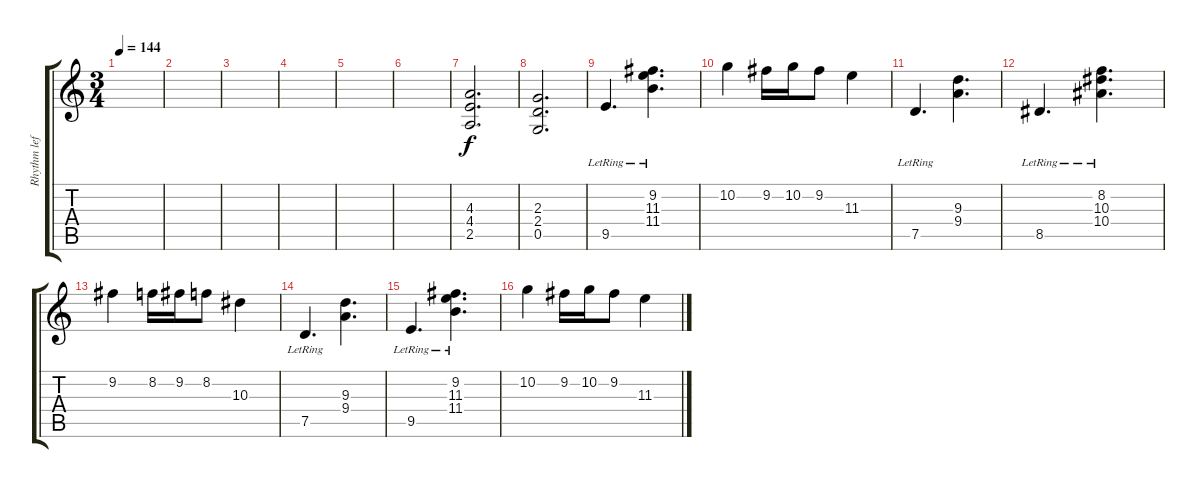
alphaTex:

\track ("Rhythm left" "Rhythm lef") {instrument distortionguitar}
\staff {score tabs}
\tuning (D4 A3 F3 C3 G2 C2) {hide}
\ts (3 4)
\tempo 144
\clef g2
\ks c
|
|
|
|
|
|
(4.3 4.4 2.5).2{d volume 7} |
(2.3 2.4 0.5).2{d} |
9.5{lr}.4{d} (9.2 11.3{lr} 11.4{lr}).4{d} |
10.2.4 9.2.16 10.2.16 9.2.8 11.3.4 |
7.5{lr}.4{d} (9.3 9.4).4{d} |
8.5{lr}.4{d} (8.2 10.3{lr} 10.4{lr}).4{d} |
9.2.4 8.2.16 9.2.16 8.2.8 10.3.4 |
7.5{lr}.4{d} (9.3 9.4).4{d} |
9.5{lr}.4{d} (9.2 11.3{lr} 11.4{lr}).4{d} |
10.2.4 9.2.16 10.2.16 9.2.8 11.3.4
